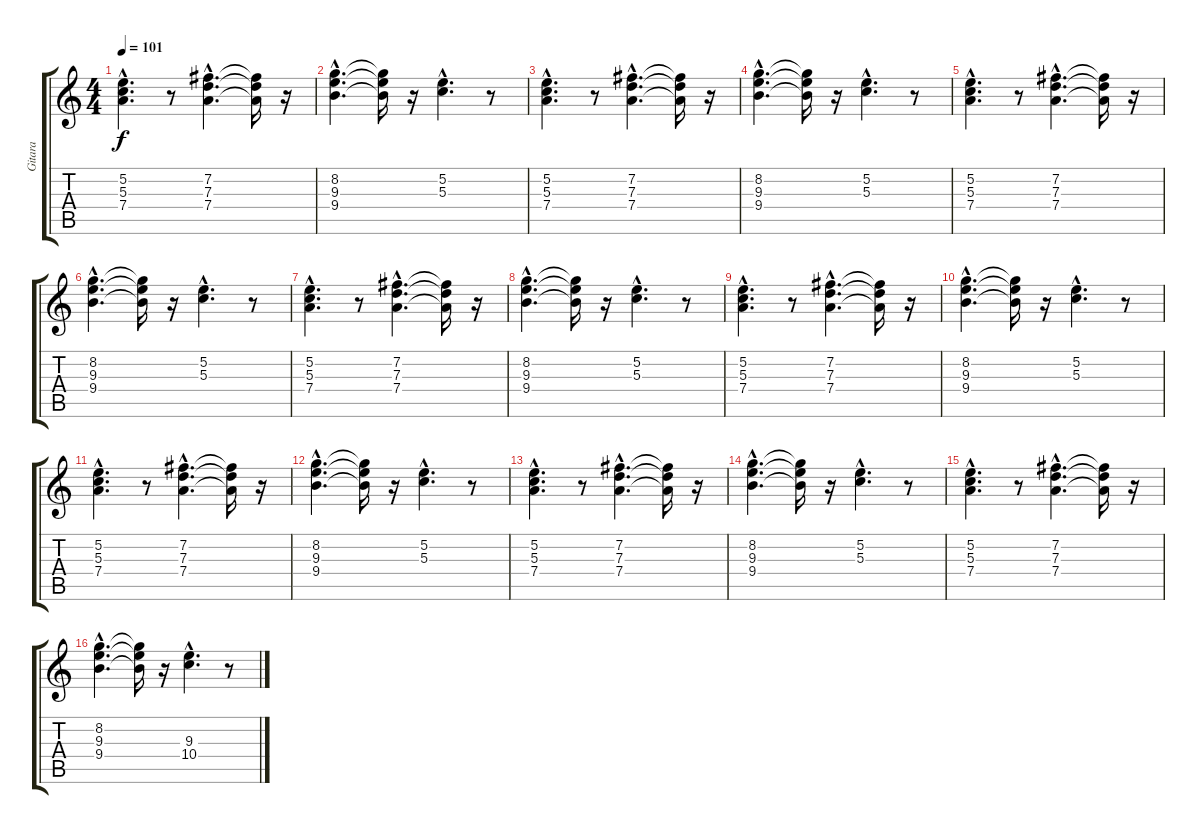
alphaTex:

\track ("Gitara" "Gitara") {instrument electricguitarclean}
\staff {score tabs}
\tuning (E4 B3 G3 D3 A2 E2) {hide}
\ts (4 4)
\tempo 101
\clef g2
\ks c
(5.2{hac} 5.3{hac} 7.4{hac}).4{d dy f} r.8 (7.2{hac} 7.3{hac} 7.4{hac}).4{d} (7.2{t} 7.3{t} 7.4{t}).16 r.16 |
(8.2{hac} 9.3{hac} 9.4{hac}).4{d} (8.2{t} 9.3{t} 9.4{t}).16 r.16 (5.2{hac} 5.3{hac}).4{d} r.8 |
(5.2{hac} 5.3{hac} 7.4{hac}).4{d} r.8 (7.2{hac} 7.3{hac} 7.4{hac}).4{d} (7.2{t} 7.3{t} 7.4{t}).16 r.16 |
(8.2{hac} 9.3{hac} 9.4{hac}).4{d} (8.2{t} 9.3{t} 9.4{t}).16 r.16 (5.2{hac} 5.3{hac}).4{d} r.8 |
(5.2{hac} 5.3{hac} 7.4{hac}).4{d} r.8 (7.2{hac} 7.3{hac} 7.4{hac}).4{d} (7.2{t} 7.3{t} 7.4{t}).16 r.16 |
(8.2{hac} 9.3{hac} 9.4{hac}).4{d} (8.2{t} 9.3{t} 9.4{t}).16 r.16 (5.2{hac} 5.3{hac}).4{d} r.8 |
(5.2{hac} 5.3{hac} 7.4{hac}).4{d} r.8 (7.2{hac} 7.3{hac} 7.4{hac}).4{d} (7.2{t} 7.3{t} 7.4{t}).16 r.16 |
(8.2{hac} 9.3{hac} 9.4{hac}).4{d} (8.2{t} 9.3{t} 9.4{t}).16 r.16 (5.2{hac} 5.3{hac}).4{d} r.8 |
(5.2{hac} 5.3{hac} 7.4{hac}).4{d} r.8 (7.2{hac} 7.3{hac} 7.4{hac}).4{d} (7.2{t} 7.3{t} 7.4{t}).16 r.16 |
(8.2{hac} 9.3{hac} 9.4{hac}).4{d} (8.2{t} 9.3{t} 9.4{t}).16 r.16 (5.2{hac} 5.3{hac}).4{d} r.8 |
(5.2{hac} 5.3{hac} 7.4{hac}).4{d} r.8 (7.2{hac} 7.3{hac} 7.4{hac}).4{d} (7.2{t} 7.3{t} 7.4{t}).16 r.16 |
(8.2{hac} 9.3{hac} 9.4{hac}).4{d} (8.2{t} 9.3{t} 9.4{t}).16 r.16 (5.2{hac} 5.3{hac}).4{d} r.8 |
(5.2{hac} 5.3{hac} 7.4{hac}).4{d} r.8 (7.2{hac} 7.3{hac} 7.4{hac}).4{d} (7.2{t} 7.3{t} 7.4{t}).16 r.16 |
(8.2{hac} 9.3{hac} 9.4{hac}).4{d} (8.2{t} 9.3{t} 9.4{t}).16 r.16 (5.2{hac} 5.3{hac}).4{d} r.8 |
(5.2{hac} 5.3{hac} 7.4{hac}).4{d} r.8 (7.2{hac} 7.3{hac} 7.4{hac}).4{d} (7.2{t} 7.3{t} 7.4{t}).16 r.16 |
(8.2{hac} 9.3{hac} 9.4{hac}).4{d} (8.2{t} 9.3{t} 9.4{t}).16 r.16 (9.3{hac} 10.4{hac}).4{d} r.8
